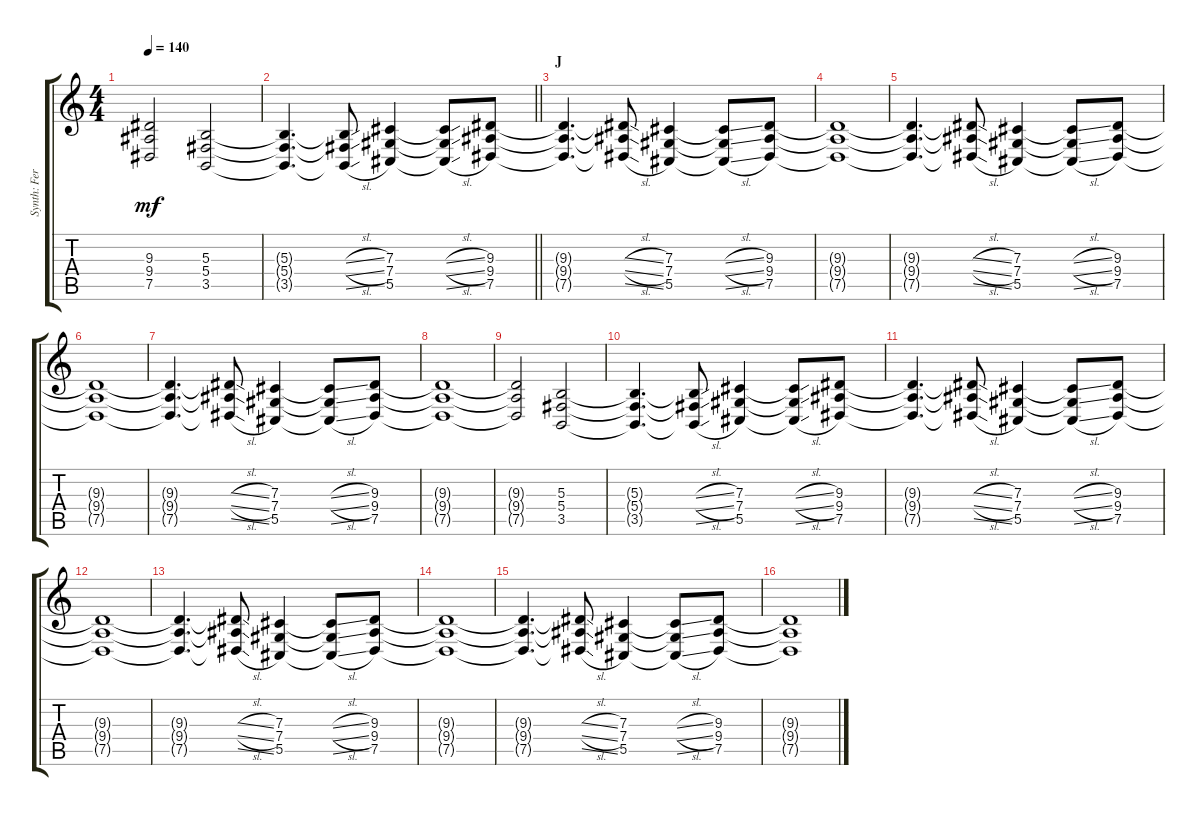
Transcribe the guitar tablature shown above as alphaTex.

\track ("Synth: Ferdy" "Synth: Fer") {instrument sitar}
\staff {score tabs}
\tuning (Eb4 Bb3 Gb3 Db3 Ab2 Eb2) {hide}
\ts (4 4)
\tempo 140
\clef g2
\ks c
(9.3{t} 9.4{t} 7.5{t}).2{dy mf} (5.3 5.4 3.5).2 |
\barLineRight lightlight
(5.3{t} 5.4{t} 3.5{t}).4{d} (5.3{sl t} 5.4{sl t} 3.5{sl t}).8 (7.3 7.4 5.5).4{beam merge} (7.3{sl t} 7.4{sl t} 5.5{sl t}).8 (9.3 9.4 7.5).8 |
\section ("" "J")
(9.3{t} 9.4{t} 7.5{t}).4{d} (9.3{sl t} 9.4{sl t} 7.5{sl t}).8 (7.3 7.4 5.5).4{beam merge} (7.3{sl t} 7.4{sl t} 5.5{sl t}).8 (9.3 9.4 7.5).8 |
(9.3{t} 9.4{t} 7.5{t}).1 |
(9.3{t} 9.4{t} 7.5{t}).4{d} (9.3{sl t} 9.4{sl t} 7.5{sl t}).8 (7.3 7.4 5.5).4{beam merge} (7.3{sl t} 7.4{sl t} 5.5{sl t}).8 (9.3 9.4 7.5).8 |
(9.3{t} 9.4{t} 7.5{t}).1 |
(9.3{t} 9.4{t} 7.5{t}).4{d} (9.3{sl t} 9.4{sl t} 7.5{sl t}).8 (7.3 7.4 5.5).4{beam merge} (7.3{sl t} 7.4{sl t} 5.5{sl t}).8 (9.3 9.4 7.5).8 |
(9.3{t} 9.4{t} 7.5{t}).1 |
(9.3{t} 9.4{t} 7.5{t}).2 (5.3 5.4 3.5).2 |
(5.3{t} 5.4{t} 3.5{t}).4{d} (5.3{sl t} 5.4{sl t} 3.5{sl t}).8 (7.3 7.4 5.5).4{beam merge} (7.3{sl t} 7.4{sl t} 5.5{sl t}).8 (9.3 9.4 7.5).8 |
(9.3{t} 9.4{t} 7.5{t}).4{d} (9.3{sl t} 9.4{sl t} 7.5{sl t}).8 (7.3 7.4 5.5).4{beam merge} (7.3{sl t} 7.4{sl t} 5.5{sl t}).8 (9.3 9.4 7.5).8 |
(9.3{t} 9.4{t} 7.5{t}).1 |
(9.3{t} 9.4{t} 7.5{t}).4{d} (9.3{sl t} 9.4{sl t} 7.5{sl t}).8 (7.3 7.4 5.5).4{beam merge} (7.3{sl t} 7.4{sl t} 5.5{sl t}).8 (9.3 9.4 7.5).8 |
(9.3{t} 9.4{t} 7.5{t}).1 |
(9.3{t} 9.4{t} 7.5{t}).4{d} (9.3{sl t} 9.4{sl t} 7.5{sl t}).8 (7.3 7.4 5.5).4{beam merge} (7.3{sl t} 7.4{sl t} 5.5{sl t}).8 (9.3 9.4 7.5).8 |
(9.3{t} 9.4{t} 7.5{t}).1
